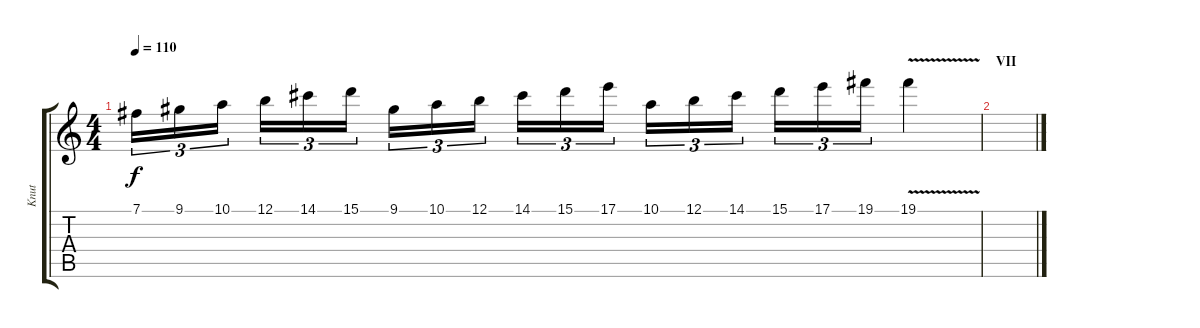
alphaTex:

\track ("Knut" "Knut") {instrument distortionguitar}
\staff {score tabs}
\tuning (B3 Gb3 D3 A2 E2 B1) {hide}
\ts (4 4)
\tempo 110
\clef g2
\ks c
7.1.16{tu (3 2) dy f volume 14} 9.1.16{tu (3 2)} 10.1.16{tu (3 2)} 12.1.16{tu (3 2)} 14.1.16{tu (3 2)} 15.1.16{tu (3 2)} 9.1.16{tu (3 2)} 10.1.16{tu (3 2)} 12.1.16{tu (3 2)} 14.1.16{tu (3 2)} 15.1.16{tu (3 2)} 17.1.16{tu (3 2)} 10.1.16{tu (3 2)} 12.1.16{tu (3 2)} 14.1.16{tu (3 2)} 15.1.16{tu (3 2)} 17.1.16{tu (3 2)} 19.1.16{tu (3 2)} 19.1{v}.4 |
\section ("" "VII")
